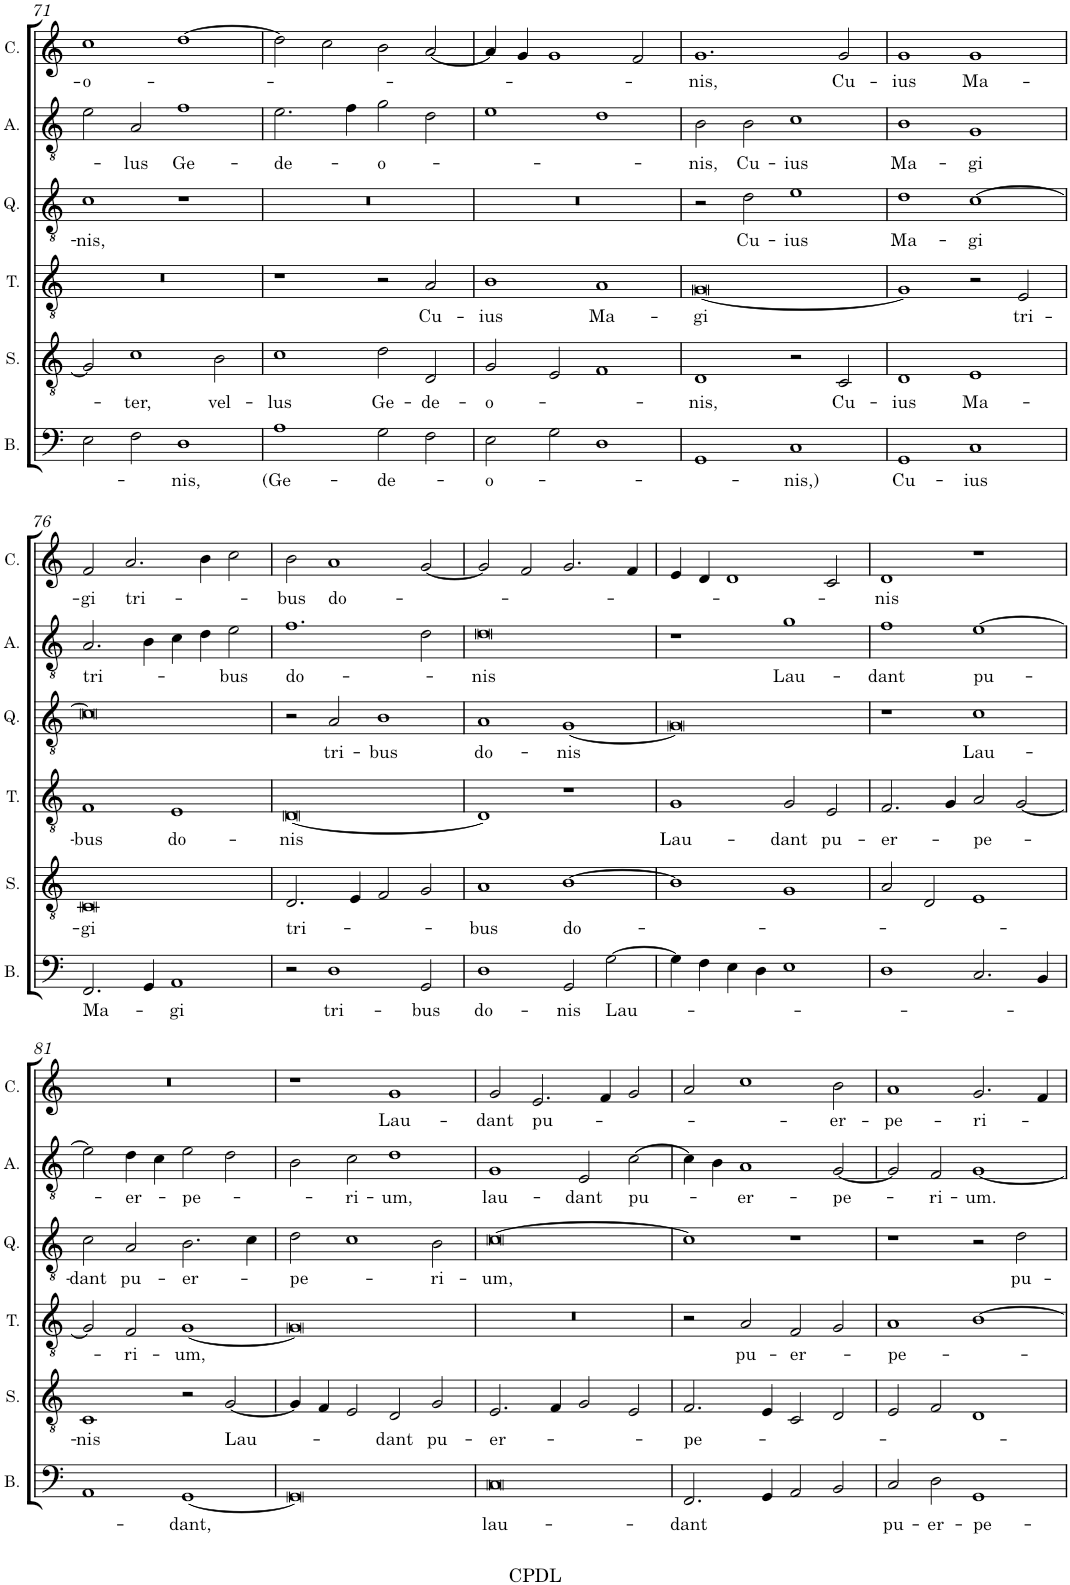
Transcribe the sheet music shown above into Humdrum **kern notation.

**kern	**text	**kern	**text	**kern	**text	**kern	**text	**kern	**text	**kern	**text
*part6	*part6	*part5	*part5	*part4	*part4	*part3	*part3	*part2	*part2	*part1	*part1
*staff6	*staff6	*staff5	*staff5	*staff4	*staff4	*staff3	*staff3	*staff2	*staff2	*staff1	*staff1
*I"Bassus	*	*I"Sexta vox	*	*I"Tenor	*	*I"Quinta vox	*	*I"Altus	*	*I"Cantus	*
*I'B.	*	*I'S.	*	*I'T.	*	*I'Q.	*	*I'A.	*	*I'C.	*
!!LO:PB:g=z
*clefF4	*	*clefGv2	*	*clefGv2	*	*clefGv2	*	*clefGv2	*	*clefG2	*
*k[]	*	*k[]	*	*k[]	*	*k[]	*	*k[]	*	*k[]	*
*M4/2	*	*M4/2	*	*M4/2	*	*M4/2	*	*M4/2	*	*M4/2	*
=71	=71	=71	=71	=71	=71	=71	=71	=71	=71	=71	=71
!	!	!	!	!	!	!	!LO:LY:b	!	!	!	!LO:LY:b
2E\	.	2G/]	.	0r	.	1c	-nis,	2e\	.	1cc	-o-
!	!	!	!LO:LY:b	!	!	!	!	!	!LO:LY:b	!	!
2F\	.	1c	-ter,	.	.	.	.	2A/	-lus	.	.
!	!LO:LY:b	!	!	!	!	!	!	!	!LO:LY:b	!	!
1D	-nis,	.	.	.	.	1r	.	1f	Ge-	[1dd	.
!	!	!	!LO:LY:b	!	!	!	!	!	!	!	!
.	.	2B\	vel-	.	.	.	.	.	.	.	.
=72	=72	=72	=72	=72	=72	=72	=72	=72	=72	=72	=72
!	!LO:LY:b	!	!LO:LY:b	!	!	!	!	!	!LO:LY:b	!	!
1A	(Ge-	1c	-lus	1r	.	0r	.	2.e\	-de-	2dd\]	.
.	.	.	.	.	.	.	.	.	.	2cc\	.
.	.	.	.	.	.	.	.	4f\	.	.	.
!	!LO:LY:b	!	!LO:LY:b	!	!	!	!	!	!LO:LY:b	!	!
2G\	-de-	2d\	Ge-	2r	.	.	.	2g\	-o-	2b\	.
!	!	!	!LO:LY:b	!	!LO:LY:b	!	!	!	!	!	!
2F\	.	2D/	-de-	2A/	Cu-	.	.	2d\	.	[2a/	.
=73	=73	=73	=73	=73	=73	=73	=73	=73	=73	=73	=73
!	!LO:LY:b	!	!LO:LY:b	!	!LO:LY:b	!	!	!	!	!	!
2E\	-o-	2G/	-o-	1B	-ius	0r	.	1e	.	4a/]	.
.	.	.	.	.	.	.	.	.	.	4g/	.
2G\	.	2E/	.	.	.	.	.	.	.	1g	.
!	!	!	!	!	!LO:LY:b	!	!	!	!	!	!
1D	.	1F	.	1A	Ma-	.	.	1d	.	.	.
.	.	.	.	.	.	.	.	.	.	2f/	.
=74	=74	=74	=74	=74	=74	=74	=74	=74	=74	=74	=74
!	!	!	!LO:LY:b	!	!LO:LY:b	!	!	!	!LO:LY:b	!	!LO:LY:b
1GG	.	1D	nis,	[0G	-gi	2r	.	2B\	-nis,	1.g	-nis,
!	!	!	!	!	!	!	!LO:LY:b	!	!LO:LY:b	!	!
.	.	.	.	.	.	2d\	Cu-	2B\	Cu-	.	.
!	!LO:LY:b	!	!	!	!	!	!LO:LY:b	!	!LO:LY:b	!	!
1C	-nis,)	2r	.	.	.	1e	-ius	1c	-ius	.	.
!	!	!	!LO:LY:b	!	!	!	!	!	!	!	!LO:LY:b
.	.	2C/	Cu-	.	.	.	.	.	.	2g/	Cu-
=75	=75	=75	=75	=75	=75	=75	=75	=75	=75	=75	=75
!	!LO:LY:b	!	!LO:LY:b	!	!	!	!LO:LY:b	!	!LO:LY:b	!	!LO:LY:b
1GG	Cu-	1D	-ius	1G]	.	1d	Ma-	1B	Ma-	1g	-ius
!	!LO:LY:b	!	!LO:LY:b	!	!	!	!LO:LY:b	!	!LO:LY:b	!	!LO:LY:b
1C	-ius	1E	Ma-	2r	.	[1c	-gi	1G	-gi	1g	Ma-
!	!	!	!	!	!LO:LY:b	!	!	!	!	!	!
.	.	.	.	2E/	tri-	.	.	.	.	.	.
!!LO:LB:g=z
=76	=76	=76	=76	=76	=76	=76	=76	=76	=76	=76	=76
!	!LO:LY:b	!	!LO:LY:b	!	!LO:LY:b	!	!	!	!LO:LY:b	!	!LO:LY:b
2.FF/	Ma-	0C	-gi	1F	-bus	0c]	.	2.A/	tri-	2f/	-gi
!	!	!	!	!	!	!	!	!	!	!	!LO:LY:b
.	.	.	.	.	.	.	.	.	.	2.a/	tri-
4GG/	.	.	.	.	.	.	.	4B\	.	.	.
!	!LO:LY:b	!	!	!	!LO:LY:b	!	!	!	!	!	!
1AA	-gi	.	.	1E	do-	.	.	4c\	.	.	.
.	.	.	.	.	.	.	.	4d\	.	4b\	.
!	!	!	!	!	!	!	!	!	!LO:LY:b	!	!
.	.	.	.	.	.	.	.	2e\	-bus	2cc\	.
=77	=77	=77	=77	=77	=77	=77	=77	=77	=77	=77	=77
!	!	!	!LO:LY:b	!	!LO:LY:b	!	!	!	!LO:LY:b	!	!LO:LY:b
2r	.	2.D/	tri-	[0D	-nis	2r	.	1.f	do-	2b\	-bus
!	!LO:LY:b	!	!	!	!	!	!LO:LY:b	!	!	!	!LO:LY:b
1D	tri-	.	.	.	.	2A/	tri-	.	.	1a	do-
.	.	4E/	.	.	.	.	.	.	.	.	.
!	!	!	!	!	!	!	!LO:LY:b	!	!	!	!
.	.	2F/	.	.	.	1B	-bus	.	.	.	.
!	!LO:LY:b	!	!	!	!	!	!	!	!	!	!
2GG/	-bus	2G/	.	.	.	.	.	2d\	.	[2g/	.
=78	=78	=78	=78	=78	=78	=78	=78	=78	=78	=78	=78
!	!LO:LY:b	!	!LO:LY:b	!	!	!	!LO:LY:b	!	!LO:LY:b	!	!
1D	do-	1A	-bus	1D]	.	1A	do-	0d	-nis	2g/]	.
.	.	.	.	.	.	.	.	.	.	2f/	.
!	!LO:LY:b	!	!LO:LY:b	!	!	!	!LO:LY:b	!	!	!	!
2GG/	-nis	[1B	do-	1r	.	[1G	-nis	.	.	2.g/	.
!	!LO:LY:b	!	!	!	!	!	!	!	!	!	!
[2G\	Lau-	.	.	.	.	.	.	.	.	.	.
.	.	.	.	.	.	.	.	.	.	4f/	.
=79	=79	=79	=79	=79	=79	=79	=79	=79	=79	=79	=79
!	!	!	!	!	!LO:LY:b	!	!	!	!	!	!
4G\]	.	1B]	.	1G	Lau-	0G]	.	1r	.	4e/	.
4F\	.	.	.	.	.	.	.	.	.	4d/	.
4E\	.	.	.	.	.	.	.	.	.	1d	.
4D\	.	.	.	.	.	.	.	.	.	.	.
!	!	!	!	!	!LO:LY:b	!	!	!	!LO:LY:b	!	!
1E	.	1G	.	2G/	-dant	.	.	1g	Lau-	.	.
!	!	!	!	!	!LO:LY:b	!	!	!	!	!	!
.	.	.	.	2E/	pu-	.	.	.	.	2c/	.
=80	=80	=80	=80	=80	=80	=80	=80	=80	=80	=80	=80
!	!	!	!	!	!LO:LY:b	!	!	!	!LO:LY:b	!	!LO:LY:b
1D	.	2A/	.	2.F/	-er-	1r	.	1f	-dant	1d	-nis
.	.	2D/	.	.	.	.	.	.	.	.	.
.	.	.	.	4G/	.	.	.	.	.	.	.
!	!	!	!	!	!LO:LY:b	!	!LO:LY:b	!	!LO:LY:b	!	!
2.C/	.	1E	.	2A/	-pe-	1c	Lau-	[1e	pu-	1r	.
.	.	.	.	[2G/	.	.	.	.	.	.	.
4BB/	.	.	.	.	.	.	.	.	.	.	.
!!LO:LB:g=z
=81	=81	=81	=81	=81	=81	=81	=81	=81	=81	=81	=81
!	!	!	!LO:LY:b	!	!	!	!LO:LY:b	!	!	!	!
1AA	.	1C	-nis	2G/]	.	2c\	-dant	2e\]	.	0r	.
!	!	!	!	!	!LO:LY:b	!	!LO:LY:b	!	!LO:LY:b	!	!
.	.	.	.	2F/	-ri-	2A/	pu-	4d\	-er-	.	.
.	.	.	.	.	.	.	.	4c\	.	.	.
!	!LO:LY:b	!	!	!	!LO:LY:b	!	!LO:LY:b	!	!LO:LY:b	!	!
[1GG	-dant,	2r	.	[1G	-um,	2.B\	-er-	2e\	-pe-	.	.
!	!	!	!LO:LY:b	!	!	!	!	!	!	!	!
.	.	[2G/	Lau-	.	.	.	.	2d\	.	.	.
.	.	.	.	.	.	4c\	.	.	.	.	.
=82	=82	=82	=82	=82	=82	=82	=82	=82	=82	=82	=82
!	!	!	!	!	!	!	!LO:LY:b	!	!	!	!
0GG]	.	4G/]	.	0G]	.	2d\	-pe-	2B\	.	1r	.
.	.	4F/	.	.	.	.	.	.	.	.	.
!	!	!	!	!	!	!	!	!	!LO:LY:b	!	!
.	.	2E/	.	.	.	1c	.	2c\	-ri-	.	.
!	!	!	!LO:LY:b	!	!	!	!	!	!LO:LY:b	!	!LO:LY:b
.	.	2D/	-dant	.	.	.	.	1d	-um,	1g	Lau-
!	!	!	!LO:LY:b	!	!	!	!LO:LY:b	!	!	!	!
.	.	2G/	pu-	.	.	2B\	-ri-	.	.	.	.
=83	=83	=83	=83	=83	=83	=83	=83	=83	=83	=83	=83
!	!LO:LY:b	!	!LO:LY:b	!	!	!	!LO:LY:b	!	!LO:LY:b	!	!LO:LY:b
0C	lau-	2.E/	-er-	0r	.	[0c	-um,	1G	lau-	2g/	-dant
!	!	!	!	!	!	!	!	!	!	!	!LO:LY:b
.	.	.	.	.	.	.	.	.	.	2.e/	pu-
.	.	4F/	.	.	.	.	.	.	.	.	.
!	!	!	!	!	!	!	!	!	!LO:LY:b	!	!
.	.	2G/	.	.	.	.	.	2E/	-dant	.	.
.	.	.	.	.	.	.	.	.	.	4f/	.
!	!	!	!	!	!	!	!	!	!LO:LY:b	!	!
.	.	2E/	.	.	.	.	.	[2c\	pu-	2g/	.
=84	=84	=84	=84	=84	=84	=84	=84	=84	=84	=84	=84
!	!LO:LY:b	!	!LO:LY:b	!	!	!	!	!	!	!	!
2.FF/	-dant	2.F/	-pe-	2r	.	1c]	.	4c\]	.	2a/	.
.	.	.	.	.	.	.	.	4B\	.	.	.
!	!	!	!	!	!LO:LY:b	!	!	!	!LO:LY:b	!	!
.	.	.	.	2A/	pu-	.	.	1A	-er-	1cc	.
4GG/	.	4E/	.	.	.	.	.	.	.	.	.
!	!	!	!	!	!LO:LY:b	!	!	!	!	!	!
2AA/	.	2C/	.	2F/	-er-	1r	.	.	.	.	.
!	!	!	!	!	!	!	!	!	!LO:LY:b	!	!LO:LY:b
2BB/	.	2D/	.	2G/	.	.	.	[2G/	-pe-	2b\	-er-
=85	=85	=85	=85	=85	=85	=85	=85	=85	=85	=85	=85
!	!LO:LY:b	!	!	!	!LO:LY:b	!	!	!	!	!	!LO:LY:b
2C/	pu-	2E/	.	1A	-pe-	1r	.	2G/]	.	1a	-pe-
!	!LO:LY:b	!	!	!	!	!	!	!	!LO:LY:b	!	!
2D\	-er-	2F/	.	.	.	.	.	2F/	-ri-	.	.
!	!LO:LY:b	!	!	!	!	!	!	!	!LO:LY:b	!	!LO:LY:b
1GG	-pe-	1D	.	[1B	.	2r	.	[1G	-um.	2.g/	-ri-
!	!	!	!	!	!	!	!LO:LY:b	!	!	!	!
.	.	.	.	.	.	2d\	pu-	.	.	.	.
.	.	.	.	.	.	.	.	.	.	4f/	.
=	=	=	=	=	=	=	=	=	=	=	=
*-	*-	*-	*-	*-	*-	*-	*-	*-	*-	*-	*-
